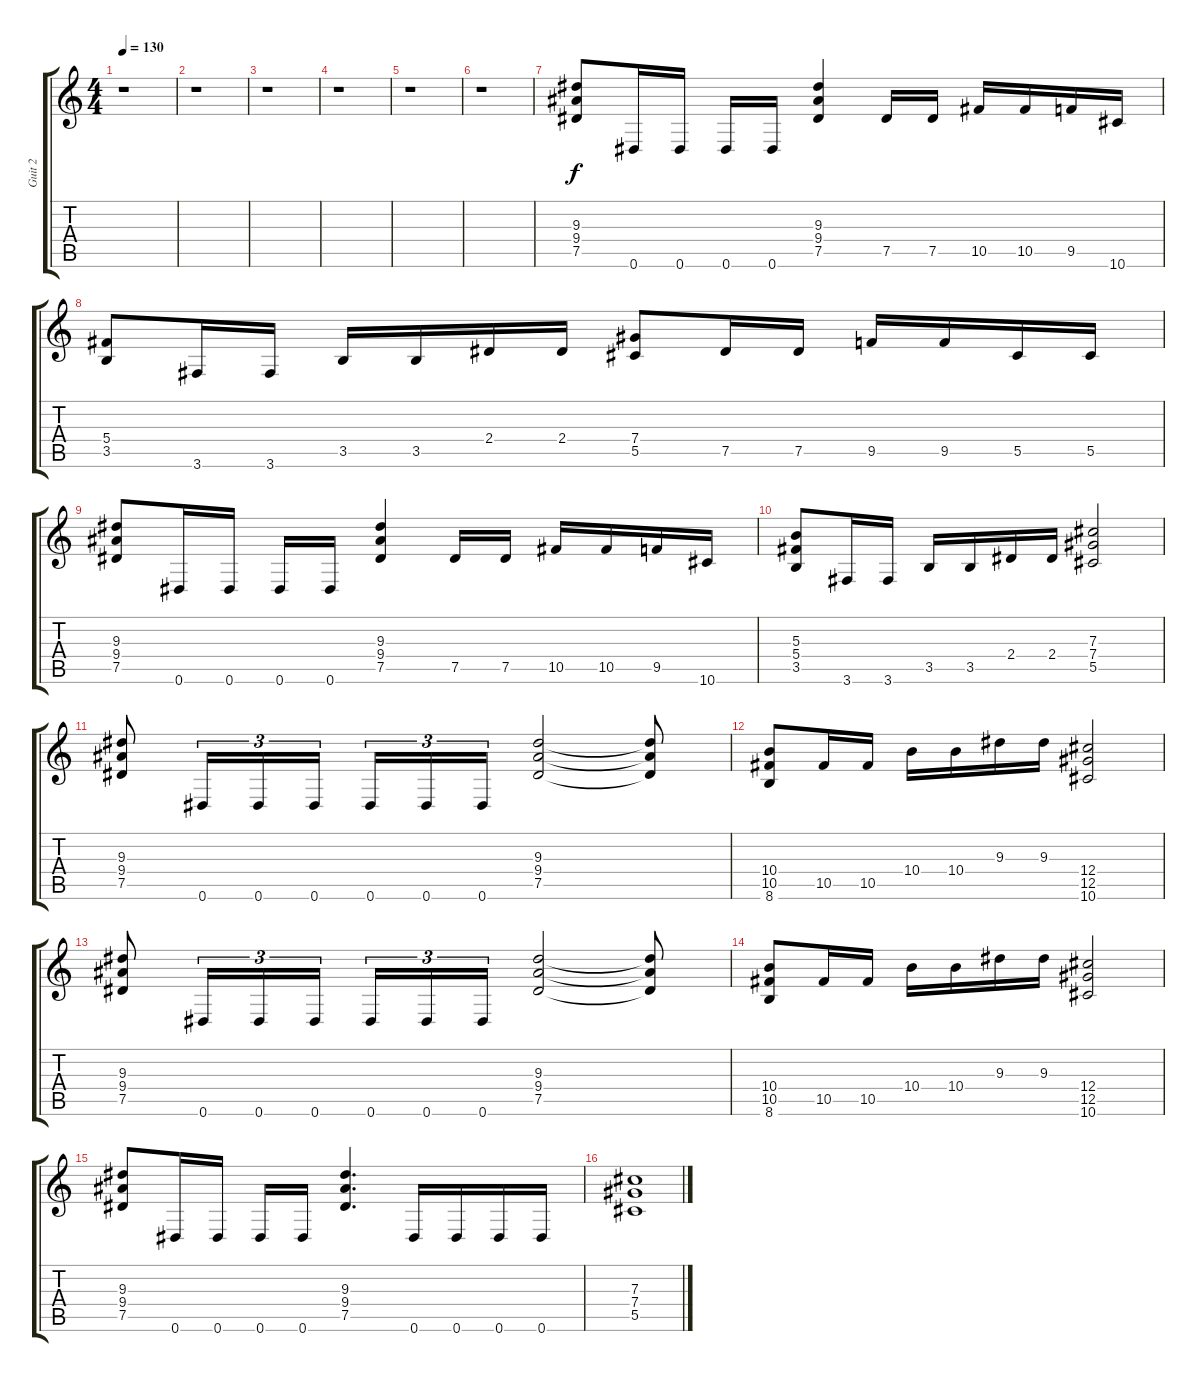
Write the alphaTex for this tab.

\track ("Guit 2" "Guit 2") {instrument distortionguitar}
\staff {score tabs}
\tuning (Eb4 Bb3 Gb3 Db3 Ab2 Eb2) {hide}
\ts (4 4)
\tempo 130
\clef g2
\ks c
r.1{dy f instrument distortionguitar} |
r.1 |
r.1 |
r.1 |
r.1 |
r.1 |
(9.3 9.4 7.5).8 0.6.16 0.6.16 0.6.16 0.6.16 (9.3 9.4 7.5).4 7.5.16 7.5.16 10.5.16 10.5.16 9.5.16 10.6.16 |
(5.4 3.5).8 3.6.16 3.6.16 3.5.16 3.5.16 2.4.16 2.4.16 (7.4 5.5).8 7.5.16 7.5.16 9.5.16 9.5.16 5.5.16 5.5.16 |
(9.3 9.4 7.5).8 0.6.16 0.6.16 0.6.16 0.6.16 (9.3 9.4 7.5).4 7.5.16 7.5.16 10.5.16 10.5.16 9.5.16 10.6.16 |
(5.3 5.4 3.5).8 3.6.16 3.6.16 3.5.16 3.5.16 2.4.16 2.4.16 (7.3 7.4 5.5).2 |
(9.3 9.4 7.5).8 0.6.16{tu (3 2)} 0.6.16{tu (3 2)} 0.6.16{tu (3 2)} 0.6.16{tu (3 2)} 0.6.16{tu (3 2)} 0.6.16{tu (3 2)} (9.3 9.4 7.5).2 (9.3{t} 9.4{t} 7.5{t}).8 |
(10.4 10.5 8.6).8 10.5.16 10.5.16 10.4.16 10.4.16 9.3.16 9.3.16 (12.4 12.5 10.6).2 |
(9.3 9.4 7.5).8 0.6.16{tu (3 2)} 0.6.16{tu (3 2)} 0.6.16{tu (3 2)} 0.6.16{tu (3 2)} 0.6.16{tu (3 2)} 0.6.16{tu (3 2)} (9.3 9.4 7.5).2 (9.3{t} 9.4{t} 7.5{t}).8 |
(10.4 10.5 8.6).8 10.5.16 10.5.16 10.4.16 10.4.16 9.3.16 9.3.16 (12.4 12.5 10.6).2 |
(9.3 9.4 7.5).8 0.6.16 0.6.16 0.6.16 0.6.16 (9.3 9.4 7.5).4{d} 0.6.16 0.6.16 0.6.16 0.6.16 |
(7.3 7.4 5.5).1
